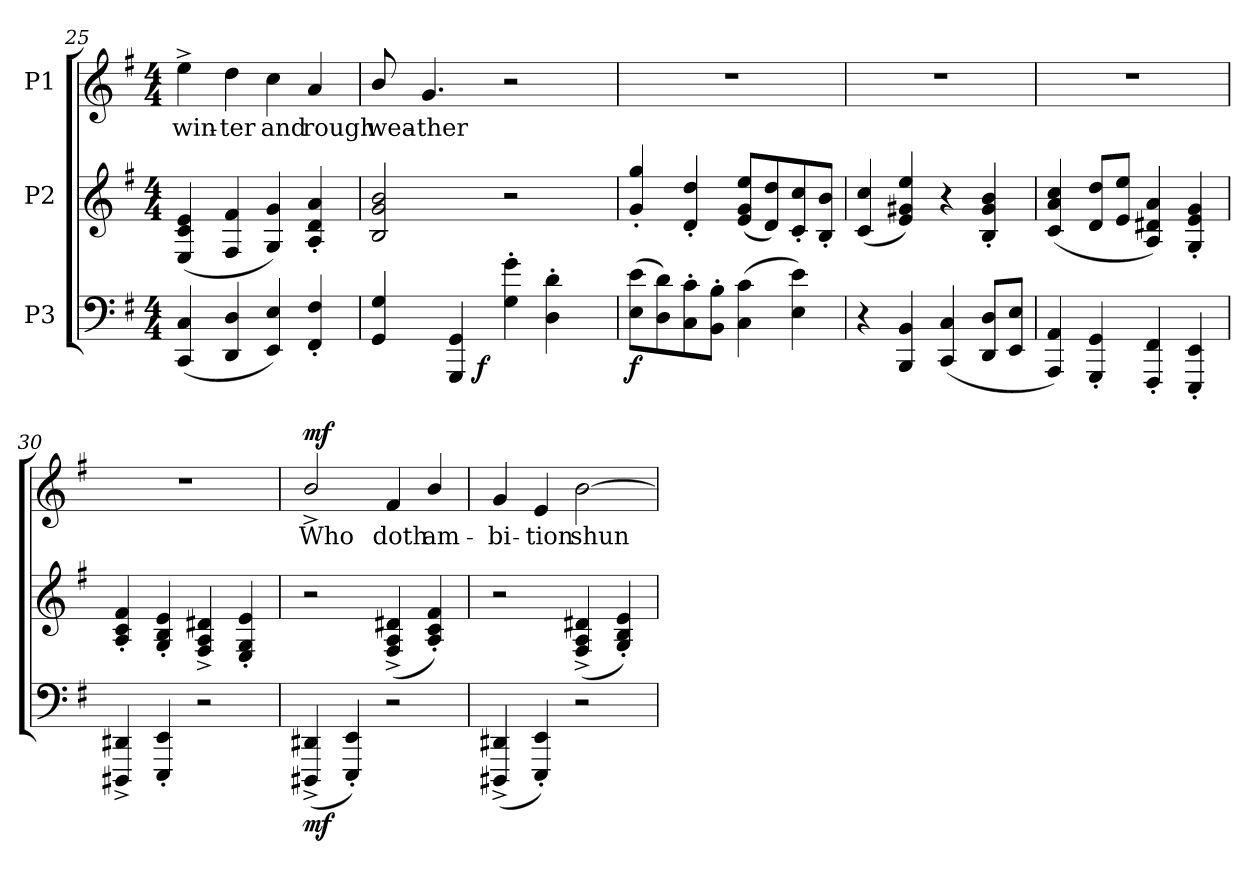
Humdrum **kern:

**kern	**dynam	**kern	**kern	**text	**dynam
*part3	*part3	*part2	*part1	*part1	*part1
*staff3	*staff3	*staff2	*staff1	*staff1	*staff1
*I"P3	*	*I"P2	*I"P1	*	*
*clefF4	*	*clefG2	*clefG2	*	*
*k[f#]	*	*k[f#]	*k[f#]	*	*
*G:	*	*G:	*G:	*	*
*M4/4	*	*M4/4	*M4/4	*	*
=25	=25	=25	=25	=25	=25
!	!	!	!	!LO:LY:b:color=#000000	!
(4CCi/ 4Ci	.	(4Ei/ 4ci 4ei	4ee^i\	win-	.
!	!	!	!	!LO:LY:b:color=#000000	!
4DDi/ 4Di	.	4F#i/ 4f#i	4ddi\	-ter	.
!	!	!	!	!LO:LY:b:color=#000000	!
4EEi/ 4Ei)	.	4Gi/ 4gi)	4cci\	and	.
!	!	!	!	!LO:LY:b:color=#000000	!
4FF#i/' 4F#i'	.	4Ai/' 4di' 4ai'	4ai/	rough	.
=26	=26	=26	=26	=26	=26
!	!	!	!	!LO:LY:b:color=#000000	!
*^	*	*	*	*	*
4GGi/ 4Gi	4ryy	.	2Bi/ 2gi 2bi	8bi/	wea-	.
!	!	!	!	!	!LO:LY:b:color=#000000	!
.	.	.	.	4.gi/	-ther	.
4GGGi/ 4GGi	8ryy	.	.	.	.	.
.	1024ryy	.	.	.	.	.
.	2ryy	f	.	.	.	.
4Gi\' 4gi'	.	.	2r	2r	.	.
4Di\' 4di'	.	.	.	.	.	.
.	16ryy	.	.	.	.	.
.	32ryy	.	.	.	.	.
.	64ryy	.	.	.	.	.
.	128...ryy	.	.	.	.	.
*v	*v	*	*	*	*	*
!!LO:PB:g=z
=27	=27	=27	=27	=27	=27
(8Ei\ 8eiL	f	4gi/' 4ggi'	1r	.	.
8Di\ 8di)	.	.	.	.	.
8Ci\' 8ci'	.	4di/' 4ddi'	.	.	.
8BBi\' 8Bi'J	.	.	.	.	.
(4Ci\ 4ci	.	(8ei/ 8gi 8eeiL	.	.	.
.	.	8di/ 8ddi)	.	.	.
4Ei\ 4ei)	.	8ci/' 8cci'	.	.	.
.	.	8Bi/' 8bi'J	.	.	.
=28	=28	=28	=28	=28	=28
4r	.	(4ci/ 4cci	1r	.	.
4BBBi/ 4BBi	.	4ei/ 4g#Xi 4eei)	.	.	.
(4CCi/ 4Ci	.	4r	.	.	.
8DDi/ 8DiL	.	4Bi/' 4g#i' 4bi'	.	.	.
8EEi/ 8EiJ	.	.	.	.	.
=29	=29	=29	=29	=29	=29
4AAAi/ 4AAi)	.	(4ci/ 4ai 4cci	1r	.	.
4GGGi/' 4GGi'	.	8di/ 8ddiL	.	.	.
.	.	8ei/ 8eeiJ	.	.	.
4FFF#i/' 4FF#i'	.	4Ai/ 4d#Xi 4ai)	.	.	.
4EEEi/' 4EEi'	.	4Gi/' 4ei' 4gi'	.	.	.
=30	=30	=30	=30	=30	=30
4DDD#Xi/^ 4DD#Xi^	.	4Ai/' 4ci' 4f#i'	1r	.	.
4EEEi/' 4EEi'	.	4Gi/' 4Bi' 4ei'	.	.	.
2r	.	4F#i/^ 4Ai^ 4d#Xi^	.	.	.
.	.	4Ei/' 4Gi' 4ei'	.	.	.
!!LO:LB:g=z
=31	=31	=31	=31	=31	=31
!	!	!	!	!LO:LY:b:color=#000000	!
(4DDD#Xi/^ 4DD#Xi^	mf	2r	2b^i/	Who	mf
4EEEi/' 4EEi')	.	.	.	.	.
!	!	!	!	!LO:LY:b:color=#000000	!
2r	.	(4F#i/^ 4Ai^ 4d#Xi^	4f#i/	doth	.
!	!	!	!	!LO:LY:b:color=#000000	!
.	.	4Ai/' 4ci' 4f#i')	4bi/	am-	.
=32	=32	=32	=32	=32	=32
!	!	!	!	!LO:LY:b:color=#000000	!
(4DDD#Xi/^ 4DD#Xi^	.	2r	4gi/	-bi-	.
!	!	!	!	!LO:LY:b:color=#000000	!
4EEEi/' 4EEi')	.	.	4ei/	-tion	.
!	!	!	!	!LO:LY:b:color=#000000	!
2r	.	(4F#i/^ 4Ai^ 4d#Xi^	[2bi\	shun	.
.	.	4Gi/' 4Bi' 4ei')	.	.	.
=	=	=	=	=	=
*-	*-	*-	*-	*-	*-
